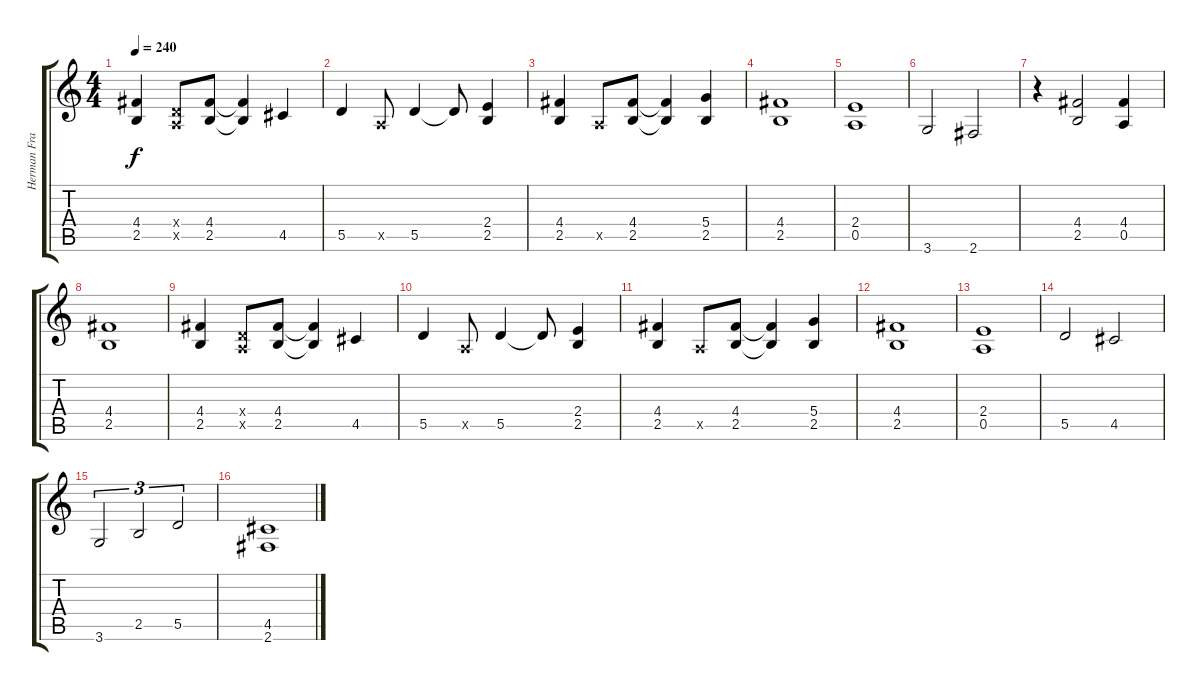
\track ("Herman Frank" "Herman Fra") {instrument distortionguitar}
\staff {score tabs}
\tuning (E4 B3 G3 D3 A2 E2) {hide}
\ts (4 4)
\tempo 240
\clef g2
\ks c
(4.4 2.5).4{dy f} (0.4{x} 0.5{x}).8 (4.4 2.5).8 (4.4{t} 2.5{t}).4 4.5.4 |
5.5.4 0.5{x}.8 5.5.4 5.5{t}.8 (2.4 2.5).4 |
(4.4 2.5).4 0.5{x}.8 (4.4 2.5).8 (4.4{t} 2.5{t}).4 (5.4 2.5).4 |
(4.4 2.5).1 |
(2.4 0.5).1 |
3.6.2 2.6.2 |
r.4 (4.4 2.5).2 (4.4 0.5).4 |
(4.4 2.5).1 |
(4.4 2.5).4 (0.4{x} 0.5{x}).8 (4.4 2.5).8 (4.4{t} 2.5{t}).4 4.5.4 |
5.5.4 0.5{x}.8 5.5.4 5.5{t}.8 (2.4 2.5).4 |
(4.4 2.5).4 0.5{x}.8 (4.4 2.5).8 (4.4{t} 2.5{t}).4 (5.4 2.5).4 |
(4.4 2.5).1 |
(2.4 0.5).1 |
5.5.2 4.5.2 |
3.6.2{tu (3 2)} 2.5.2{tu (3 2)} 5.5.2{tu (3 2)} |
(4.5 2.6).1
